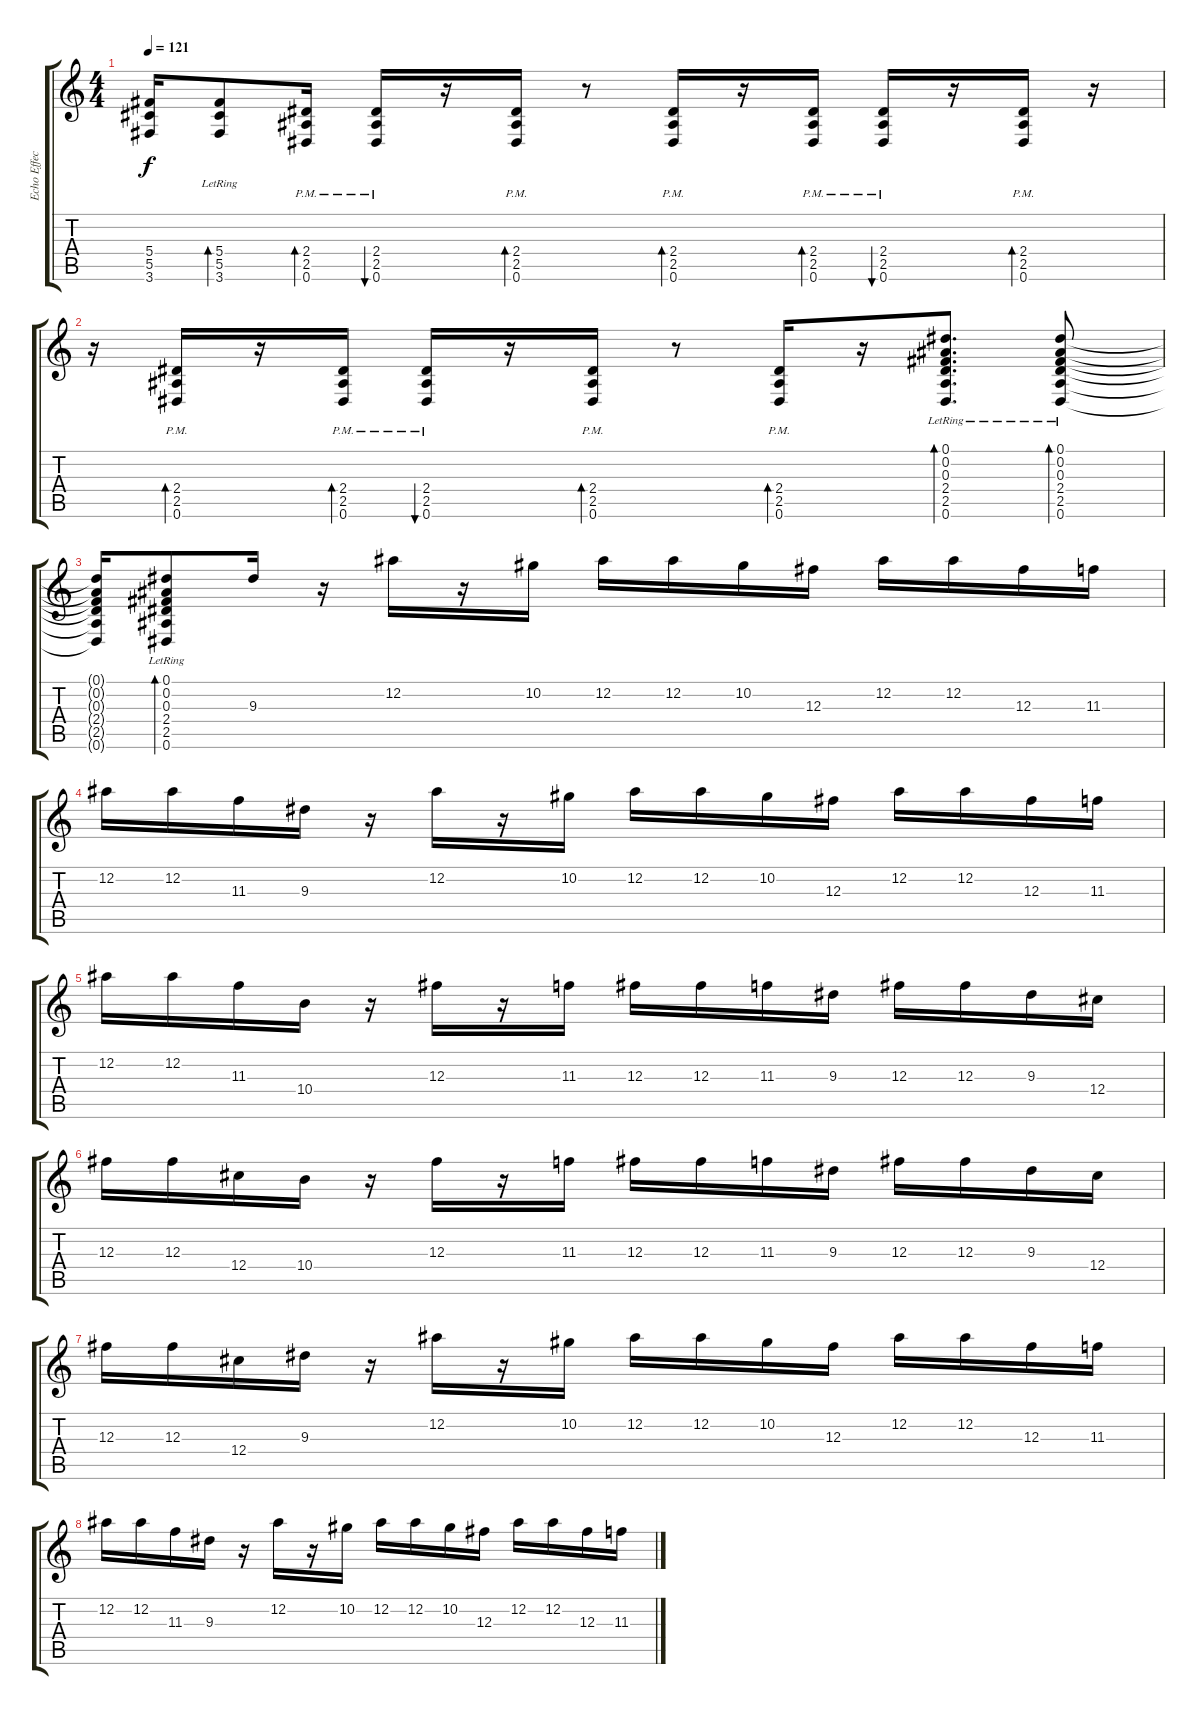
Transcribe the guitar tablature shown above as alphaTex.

\track ("Echo Effect" "Echo Effec") {instrument electricguitarjazz}
\staff {score tabs}
\tuning (Eb4 Bb3 Gb3 Db3 Ab2 Eb2) {hide}
\ts (4 4)
\tempo 121
\clef g2
\ks c
(5.4{t} 5.5{t} 3.6{t}).16{dy f} (5.4{lr} 5.5{lr} 3.6{lr}).8{bd 60} (2.4{pm} 2.5{pm} 0.6{pm}).16{bd 60} (2.4{pm} 2.5{pm} 0.6{pm}).16{bu 60} r.16 (2.4{pm} 2.5{pm} 0.6{pm}).16{bd 60} r.8 (2.4{pm} 2.5{pm} 0.6{pm}).16{bd 60} r.16 (2.4{pm} 2.5{pm} 0.6{pm}).16{bd 60} (2.4{pm} 2.5{pm} 0.6{pm}).16{bu 60} r.16 (2.4{pm} 2.5{pm} 0.6{pm}).16{bd 60} r.16 |
r.16 (2.4{pm} 2.5{pm} 0.6{pm}).16{bd 60} r.16 (2.4{pm} 2.5{pm} 0.6{pm}).16{bd 60} (2.4{pm} 2.5{pm} 0.6{pm}).16{bu 60} r.16 (2.4{pm} 2.5{pm} 0.6{pm}).16{bd 60} r.8 (2.4{pm} 2.5{pm} 0.6{pm}).16{bd 60} r.16 (0.1{lr} 0.2{lr} 0.3{lr} 2.4{lr} 2.5{lr} 0.6{lr}).8{d bd 60} (0.1{lr} 0.2{lr} 0.3{lr} 2.4{lr} 2.5{lr} 0.6{lr}).8{bd 60} |
(0.1{t} 0.2{t} 0.3{t} 2.4{t} 2.5{t} 0.6{t}).16 (0.1{lr} 0.2{lr} 0.3{lr} 2.4{lr} 2.5{lr} 0.6{lr}).8{bd 60} 9.3.16 r.16 12.2.16 r.16 10.2.16 12.2.16 12.2.16 10.2.16 12.3.16 12.2.16 12.2.16 12.3.16 11.3.16 |
12.2.16 12.2.16 11.3.16 9.3.16 r.16 12.2.16 r.16 10.2.16 12.2.16 12.2.16 10.2.16 12.3.16 12.2.16 12.2.16 12.3.16 11.3.16 |
12.2.16 12.2.16 11.3.16 10.4.16 r.16 12.3.16 r.16 11.3.16 12.3.16 12.3.16 11.3.16 9.3.16 12.3.16 12.3.16 9.3.16 12.4.16 |
12.3.16 12.3.16 12.4.16 10.4.16 r.16 12.3.16 r.16 11.3.16 12.3.16 12.3.16 11.3.16 9.3.16 12.3.16 12.3.16 9.3.16 12.4.16 |
12.3.16 12.3.16 12.4.16 9.3.16 r.16 12.2.16 r.16 10.2.16 12.2.16 12.2.16 10.2.16 12.3.16 12.2.16 12.2.16 12.3.16 11.3.16 |
12.2.16 12.2.16 11.3.16 9.3.16 r.16 12.2.16 r.16 10.2.16 12.2.16 12.2.16 10.2.16 12.3.16 12.2.16 12.2.16 12.3.16 11.3.16
